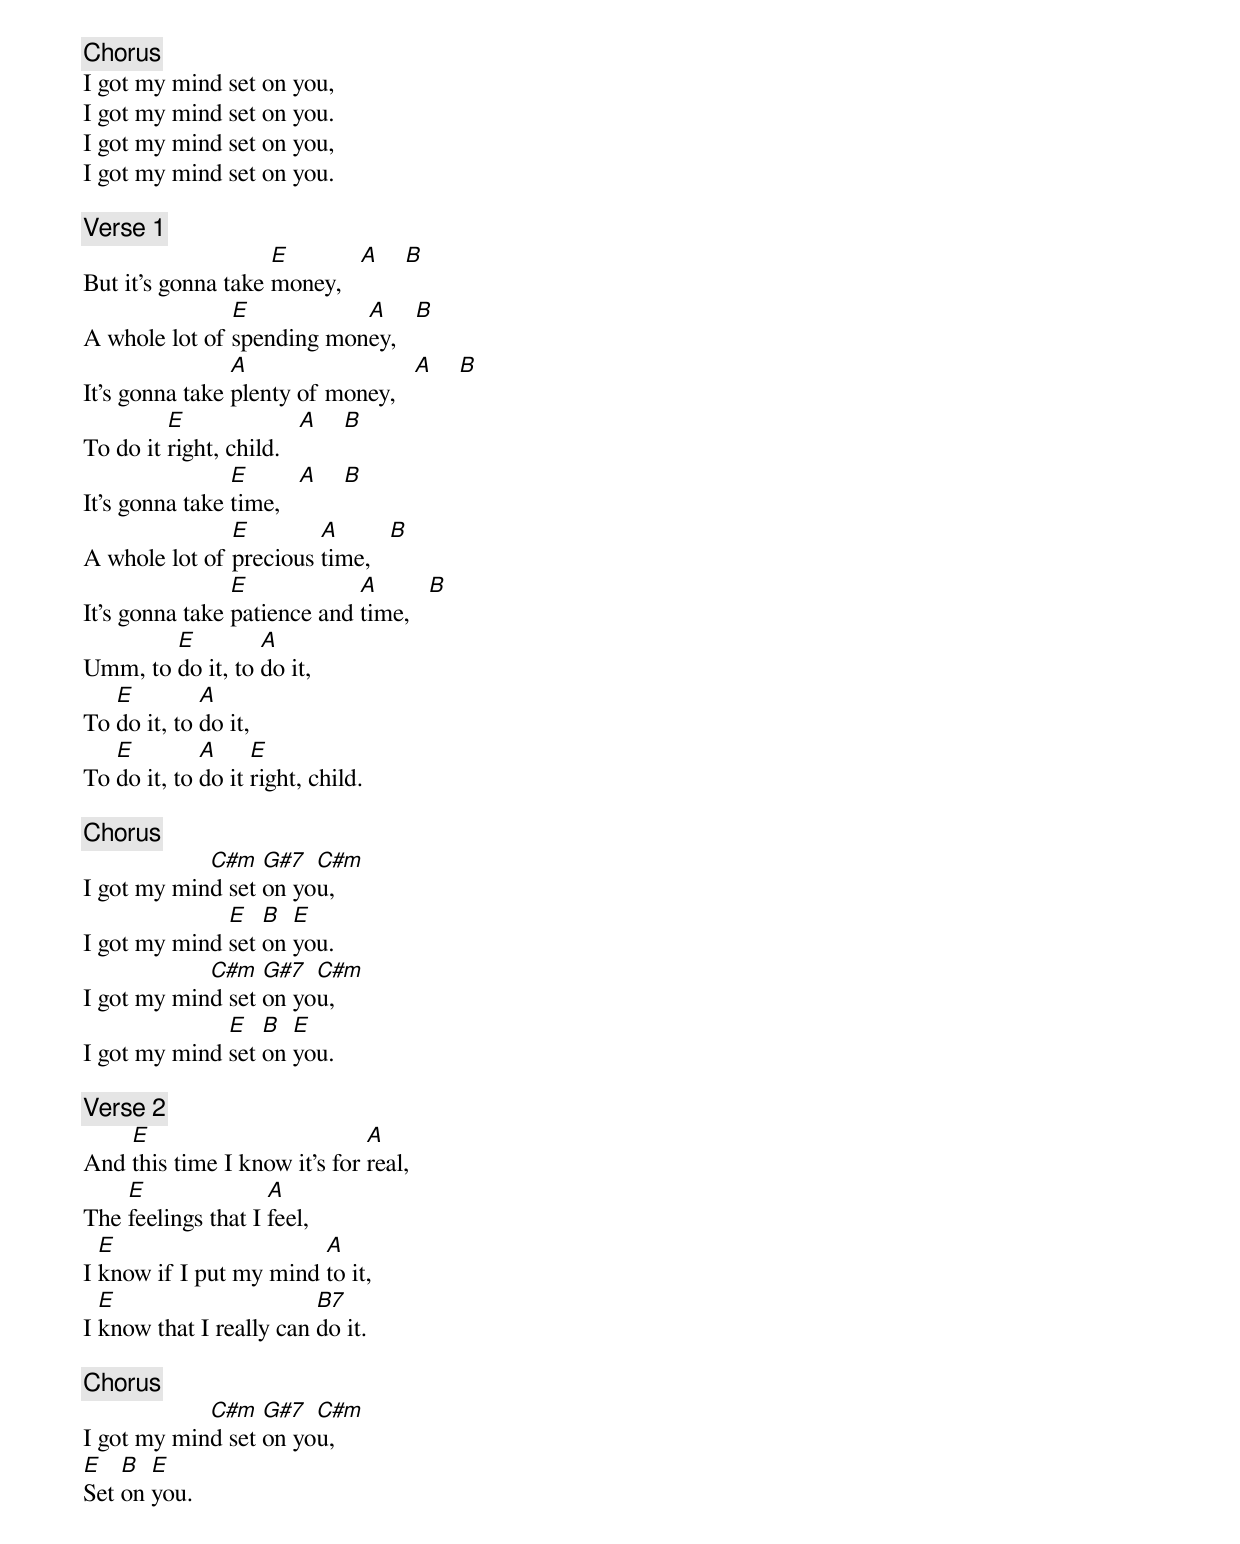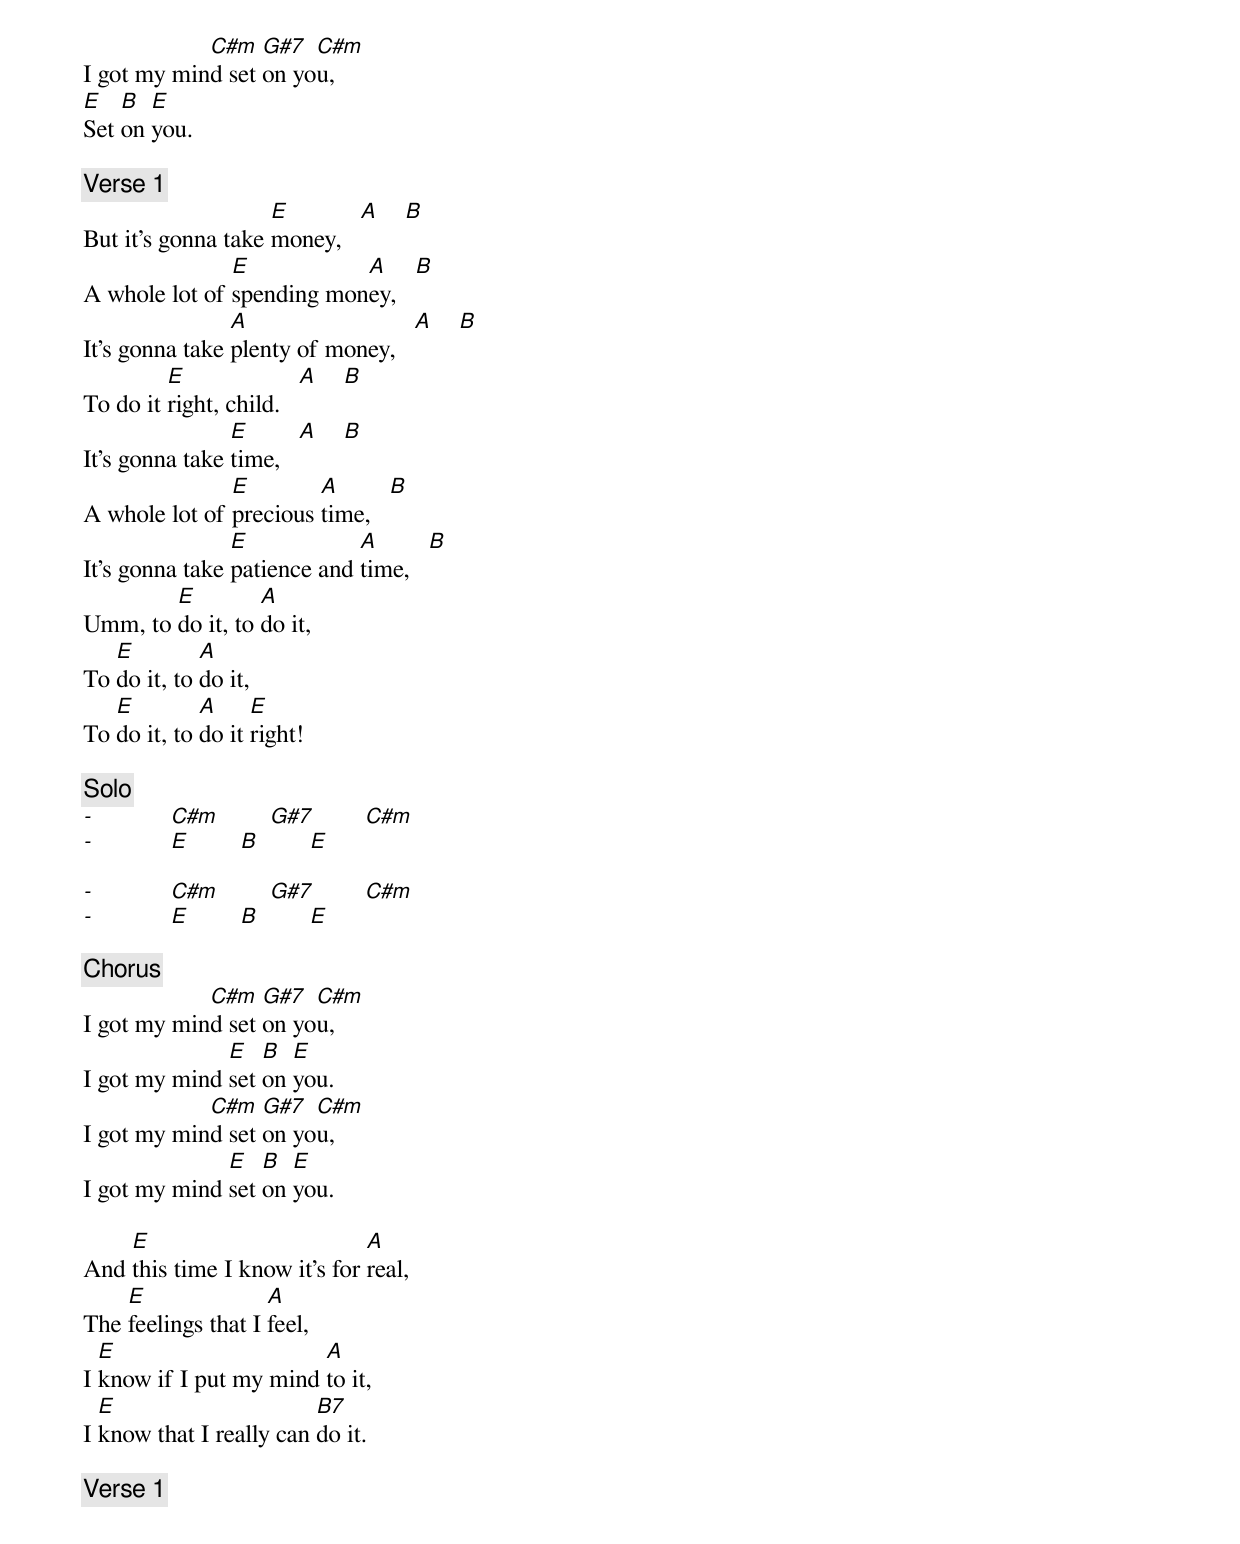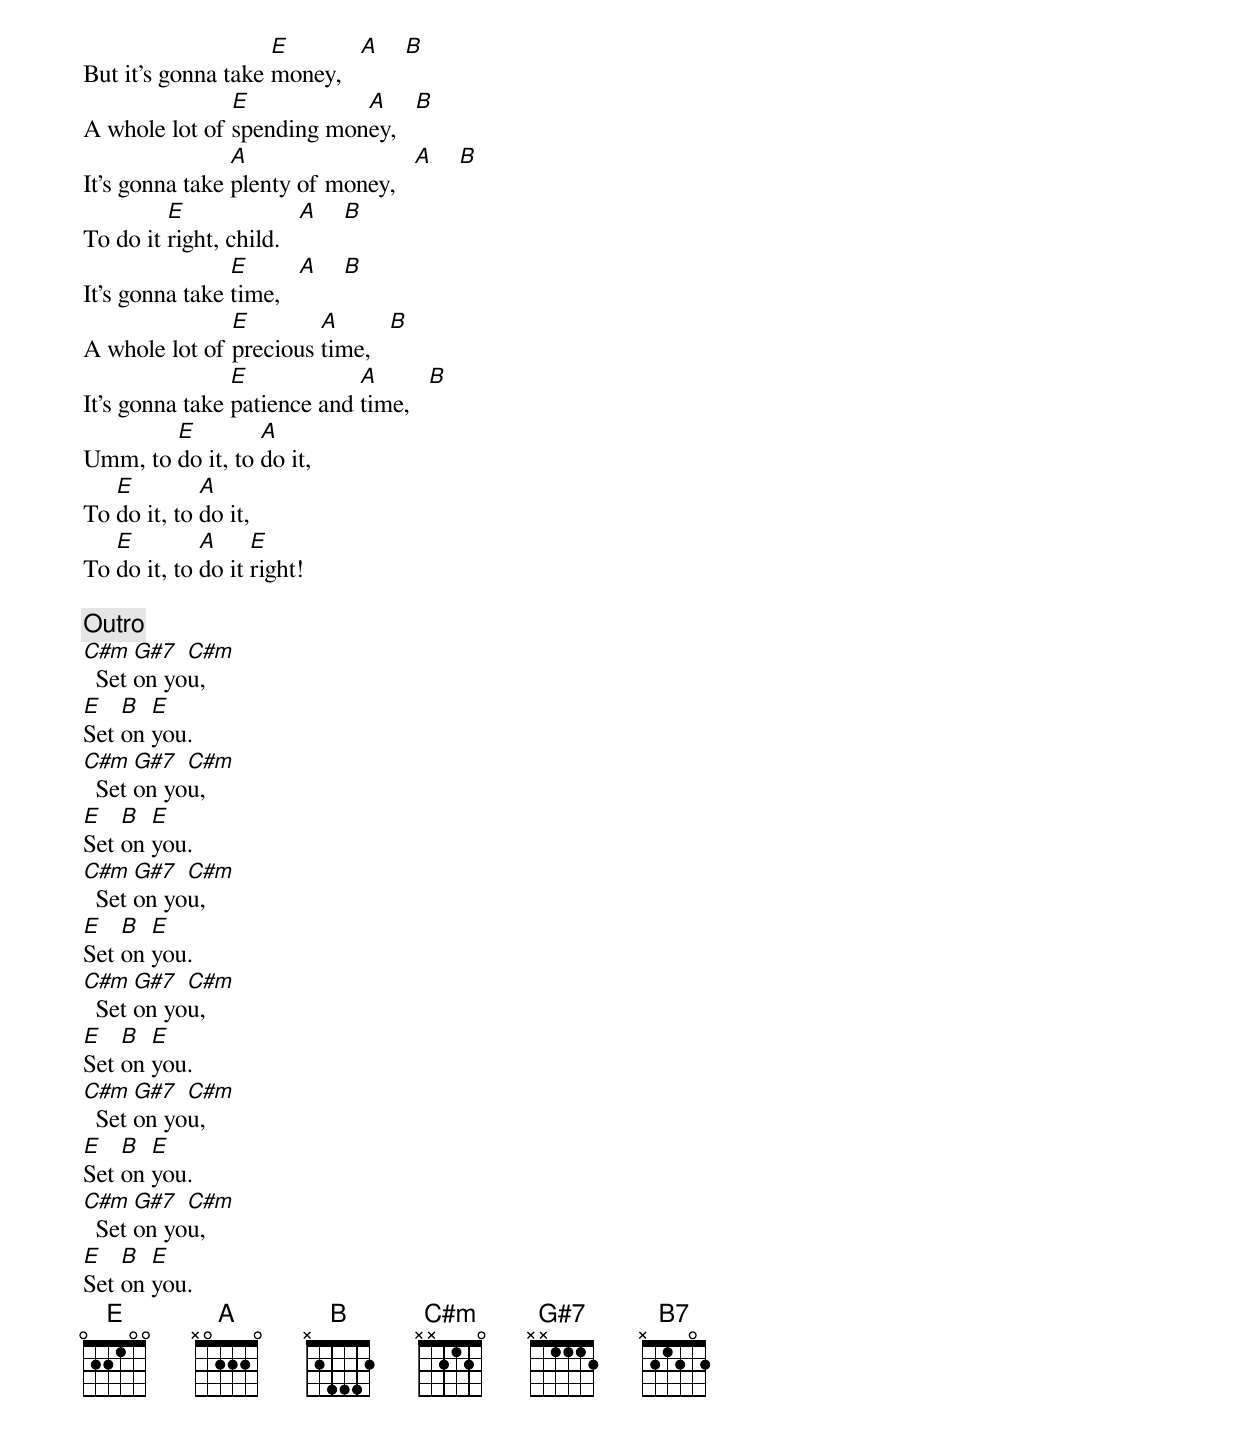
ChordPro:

{c: Chorus}
I got my mind set on you,
I got my mind set on you.
I got my mind set on you,
I got my mind set on you.

{c: Verse 1}
But it's gonna take [E]money,   [A]    [B]
A whole lot of [E]spending mon[A]ey,   [B]
It's gonna take [A]plenty of money,   [A]    [B]
To do it [E]right, child.   [A]    [B]
It's gonna take [E]time,   [A]    [B]
A whole lot of [E]precious [A]time,   [B]
It's gonna take [E]patience and [A]time,   [B]
Umm, to [E]do it, to [A]do it,
To [E]do it, to [A]do it,
To [E]do it, to [A]do it [E]right, child.

{c: Chorus}
I got my min[C#m]d set [G#7]on yo[C#m]u,
I got my mind [E]set [B]on [E]you.
I got my min[C#m]d set [G#7]on yo[C#m]u,
I got my mind [E]set [B]on [E]you.

{c: Verse 2}
And [E]this time I know it's for [A]real,
The [E]feelings that I [A]feel,
I [E]know if I put my mind [A]to it,
I [E]know that I really can [B7]do it.

{c: Chorus}
I got my min[C#m]d set [G#7]on yo[C#m]u,
[E]Set [B]on [E]you.
I got my min[C#m]d set [G#7]on yo[C#m]u,
[E]Set [B]on [E]you.

{c: Verse 1}
But it's gonna take [E]money,   [A]    [B]
A whole lot of [E]spending mon[A]ey,   [B]
It's gonna take [A]plenty of money,   [A]    [B]
To do it [E]right, child.   [A]    [B]
It's gonna take [E]time,   [A]    [B]
A whole lot of [E]precious [A]time,   [B]
It's gonna take [E]patience and [A]time,   [B]
Umm, to [E]do it, to [A]do it,
To [E]do it, to [A]do it,
To [E]do it, to [A]do it [E]right!

{c: Solo}
[-]            [C#m]        [G#7]        [C#m]
[-]            [E]        [B]        [E]

[-]            [C#m]        [G#7]        [C#m]
[-]            [E]        [B]        [E]

{c: Chorus}
I got my min[C#m]d set [G#7]on yo[C#m]u,
I got my mind [E]set [B]on [E]you.
I got my min[C#m]d set [G#7]on yo[C#m]u,
I got my mind [E]set [B]on [E]you.

{c; Verse 2}
And [E]this time I know it's for [A]real,
The [E]feelings that I [A]feel,
I [E]know if I put my mind [A]to it,
I [E]know that I really can [B7]do it.

{c: Verse 1}
But it's gonna take [E]money,   [A]    [B]
A whole lot of [E]spending mon[A]ey,   [B]
It's gonna take [A]plenty of money,   [A]    [B]
To do it [E]right, child.   [A]    [B]
It's gonna take [E]time,   [A]    [B]
A whole lot of [E]precious [A]time,   [B]
It's gonna take [E]patience and [A]time,   [B]
Umm, to [E]do it, to [A]do it,
To [E]do it, to [A]do it,
To [E]do it, to [A]do it [E]right!

{c: Outro}
[C#m]  Set [G#7]on yo[C#m]u,
[E]Set [B]on [E]you.
[C#m]  Set [G#7]on yo[C#m]u,
[E]Set [B]on [E]you.
[C#m]  Set [G#7]on yo[C#m]u,
[E]Set [B]on [E]you.
[C#m]  Set [G#7]on yo[C#m]u,
[E]Set [B]on [E]you.
[C#m]  Set [G#7]on yo[C#m]u,
[E]Set [B]on [E]you.
[C#m]  Set [G#7]on yo[C#m]u,
[E]Set [B]on [E]you.
